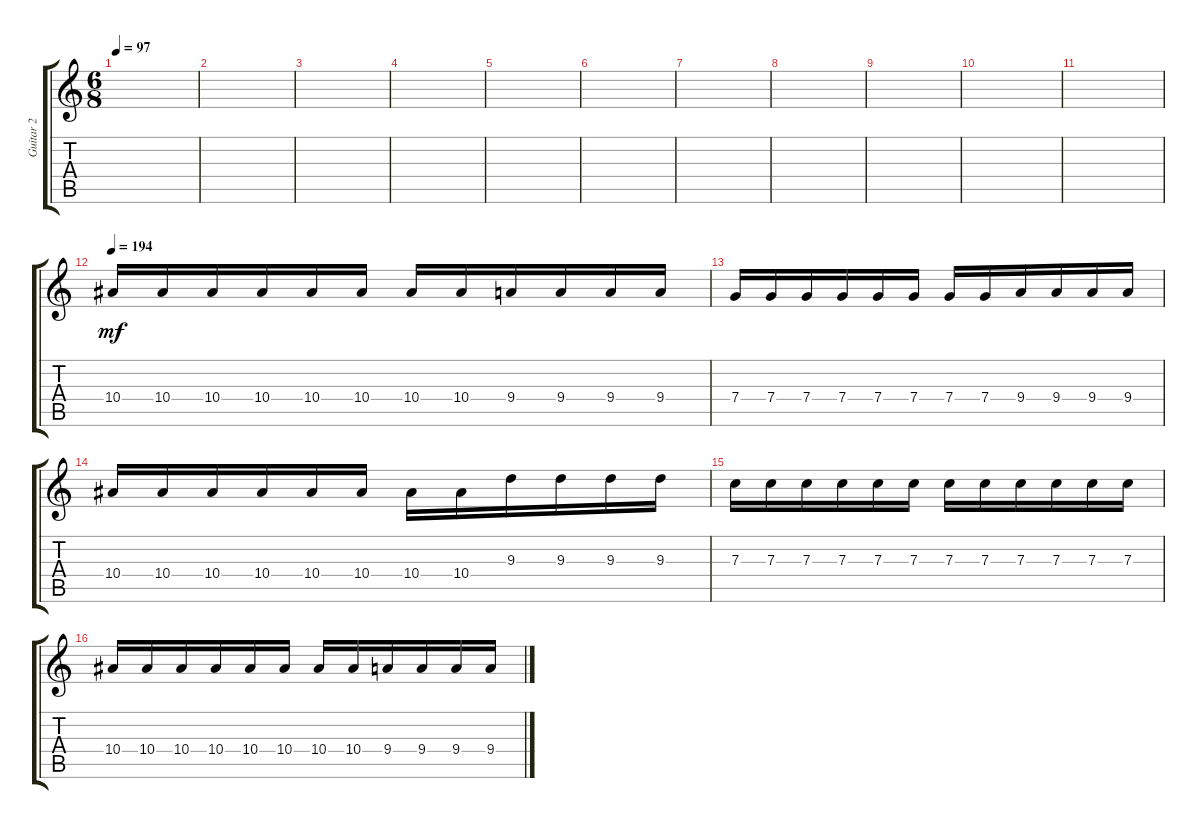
\track ("Guitar 2" "Guitar 2") {instrument distortionguitar}
\staff {score tabs}
\tuning (D4 A3 F3 C3 G2 D2) {hide}
\ts (6 8)
\tempo 97
\clef g2
\ks c
|
|
|
|
|
|
|
|
|
|
|
\tempo 194
10.4.16{dy mf} 10.4.16 10.4.16 10.4.16 10.4.16 10.4.16 10.4.16 10.4.16 9.4.16 9.4.16 9.4.16 9.4.16 |
7.4.16 7.4.16 7.4.16 7.4.16 7.4.16 7.4.16 7.4.16 7.4.16 9.4.16 9.4.16 9.4.16 9.4.16 |
10.4.16 10.4.16 10.4.16 10.4.16 10.4.16 10.4.16 10.4.16 10.4.16 9.3.16 9.3.16 9.3.16 9.3.16 |
7.3.16 7.3.16 7.3.16 7.3.16 7.3.16 7.3.16 7.3.16 7.3.16 7.3.16 7.3.16 7.3.16 7.3.16 |
10.4.16 10.4.16 10.4.16 10.4.16 10.4.16 10.4.16 10.4.16 10.4.16 9.4.16 9.4.16 9.4.16 9.4.16
